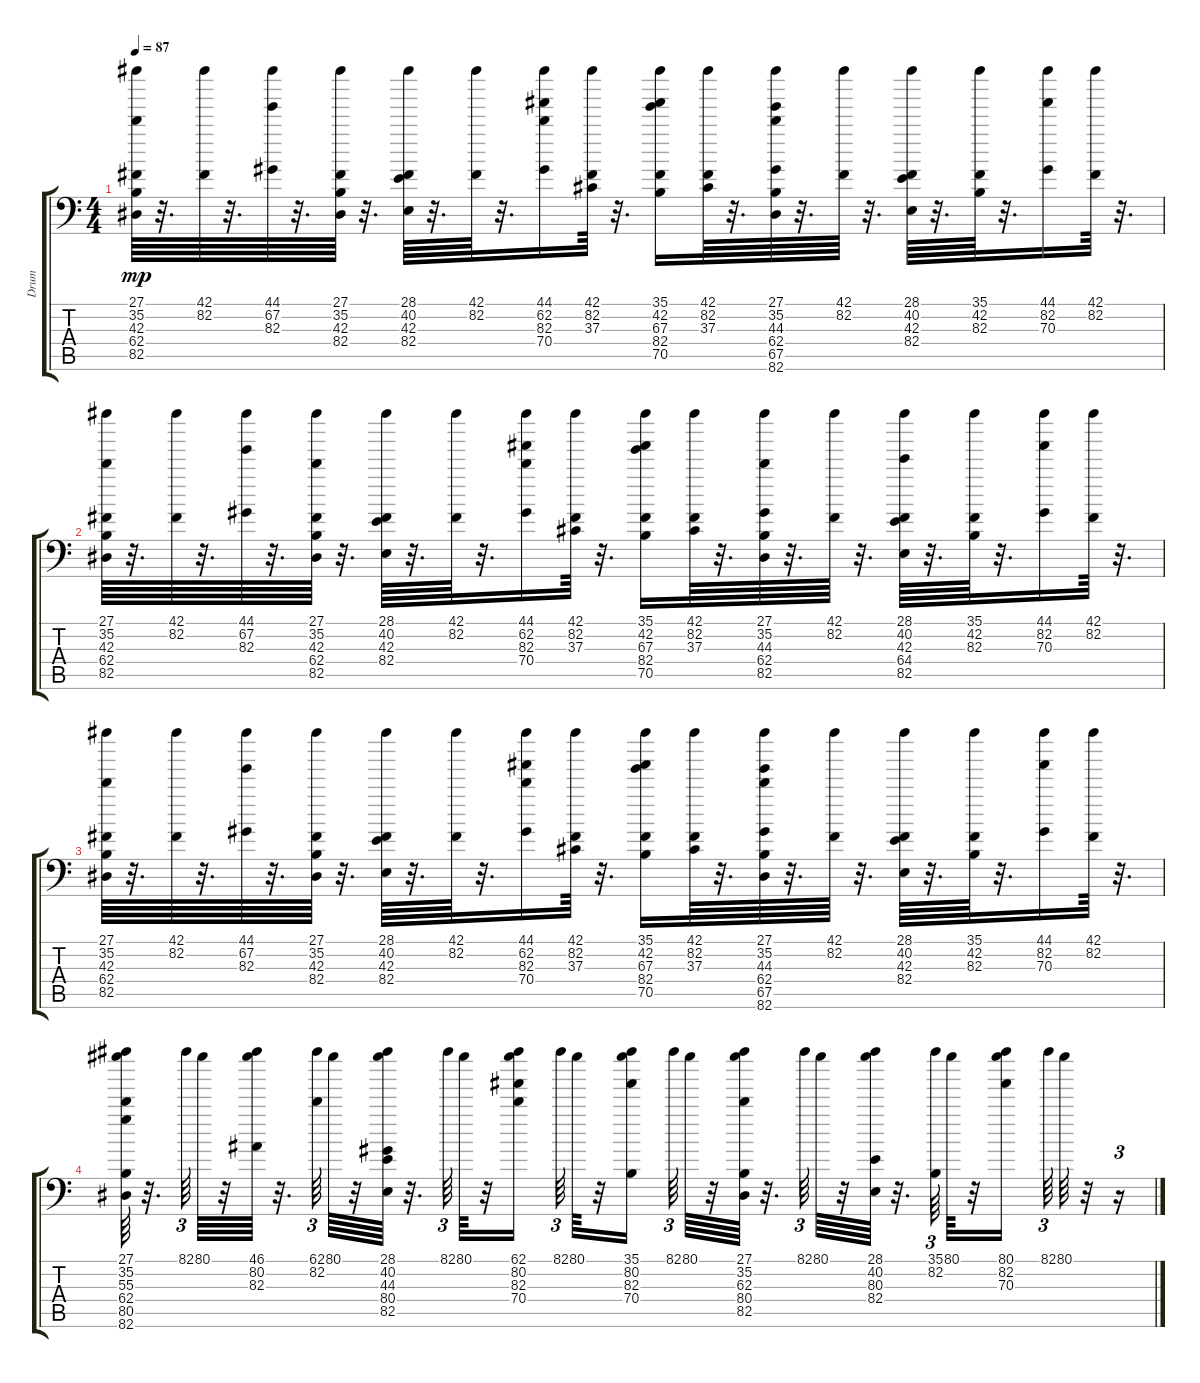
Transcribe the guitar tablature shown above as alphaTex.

\track ("Drum" "Drum") {instrument acousticgrandpiano}
\staff {score tabs}
\tuning (C-1 C-1 C-1 C-1 C-1 C-1) {hide}
\ts (4 4)
\tempo 87
\clef f4
\ks c
(27.1 35.2 42.3 62.4 82.5).64{dy mp} r.32{d} (42.1 82.2).64 r.32{d} (44.1 67.2 82.3).64 r.32{d} (27.1 35.2 42.3 82.4).64 r.32{d} (28.1 40.2 42.3 82.4).64 r.32{d} (42.1 82.2).64 r.32{d} (44.1 62.2 82.3 70.4).16 (42.1 82.2 37.3).64 r.32{d} (35.1 42.2 67.3 82.4 70.5).16 (42.1 82.2 37.3).64 r.32{d} (27.1 35.2 44.3 62.4 67.5 82.6).64 r.32{d} (42.1 82.2).64 r.32{d} (28.1 40.2 42.3 82.4).64 r.32{d} (35.1 42.2 82.3).64 r.32{d} (44.1 82.2 70.3).16 (42.1 82.2).64 r.32{d} |
(27.1 35.2 42.3 62.4 82.5).64 r.32{d} (42.1 82.2).64 r.32{d} (44.1 67.2 82.3).64 r.32{d} (27.1 35.2 42.3 62.4 82.5).64 r.32{d} (28.1 40.2 42.3 82.4).64 r.32{d} (42.1 82.2).64 r.32{d} (44.1 62.2 82.3 70.4).16 (42.1 82.2 37.3).64 r.32{d} (35.1 42.2 67.3 82.4 70.5).16 (42.1 82.2 37.3).64 r.32{d} (27.1 35.2 44.3 62.4 82.5).64 r.32{d} (42.1 82.2).64 r.32{d} (28.1 40.2 42.3 64.4 82.5).64 r.32{d} (35.1 42.2 82.3).64 r.32{d} (44.1 82.2 70.3).16 (42.1 82.2).64 r.32{d} |
(27.1 35.2 42.3 62.4 82.5).64 r.32{d} (42.1 82.2).64 r.32{d} (44.1 67.2 82.3).64 r.32{d} (27.1 35.2 42.3 82.4).64 r.32{d} (28.1 40.2 42.3 82.4).64 r.32{d} (42.1 82.2).64 r.32{d} (44.1 62.2 82.3 70.4).16 (42.1 82.2 37.3).64 r.32{d} (35.1 42.2 67.3 82.4 70.5).16 (42.1 82.2 37.3).64 r.32{d} (27.1 35.2 44.3 62.4 67.5 82.6).64 r.32{d} (42.1 82.2).64 r.32{d} (28.1 40.2 42.3 82.4).64 r.32{d} (35.1 42.2 82.3).64 r.32{d} (44.1 82.2 70.3).16 (42.1 82.2).64 r.32{d} |
(27.1 35.2 55.3 62.4 80.5 82.6).64 r.32{d} 82.1.64{tu (3 2)} 80.1.64 r.32 (46.1 80.2 82.3).64 r.32{d} (62.1 82.2).64{tu (3 2)} 80.1.64 r.32 (28.1 40.2 44.3 80.4 82.5).64 r.32{d} 82.1.64{tu (3 2)} 80.1.64 r.32 (62.1 80.2 82.3 70.4).16 82.1.64{tu (3 2)} 80.1.64 r.32 (35.1 80.2 82.3 70.4).16 82.1.64{tu (3 2)} 80.1.64 r.32 (27.1 35.2 62.3 80.4 82.5).64 r.32{d} 82.1.64{tu (3 2)} 80.1.64 r.32 (28.1 40.2 80.3 82.4).64 r.32{d} (35.1 82.2).64{tu (3 2)} 80.1.64 r.32 (80.1 82.2 70.3).16 82.1.64{tu (3 2)} 80.1.64 r.32 r.16{tu (3 2)}
